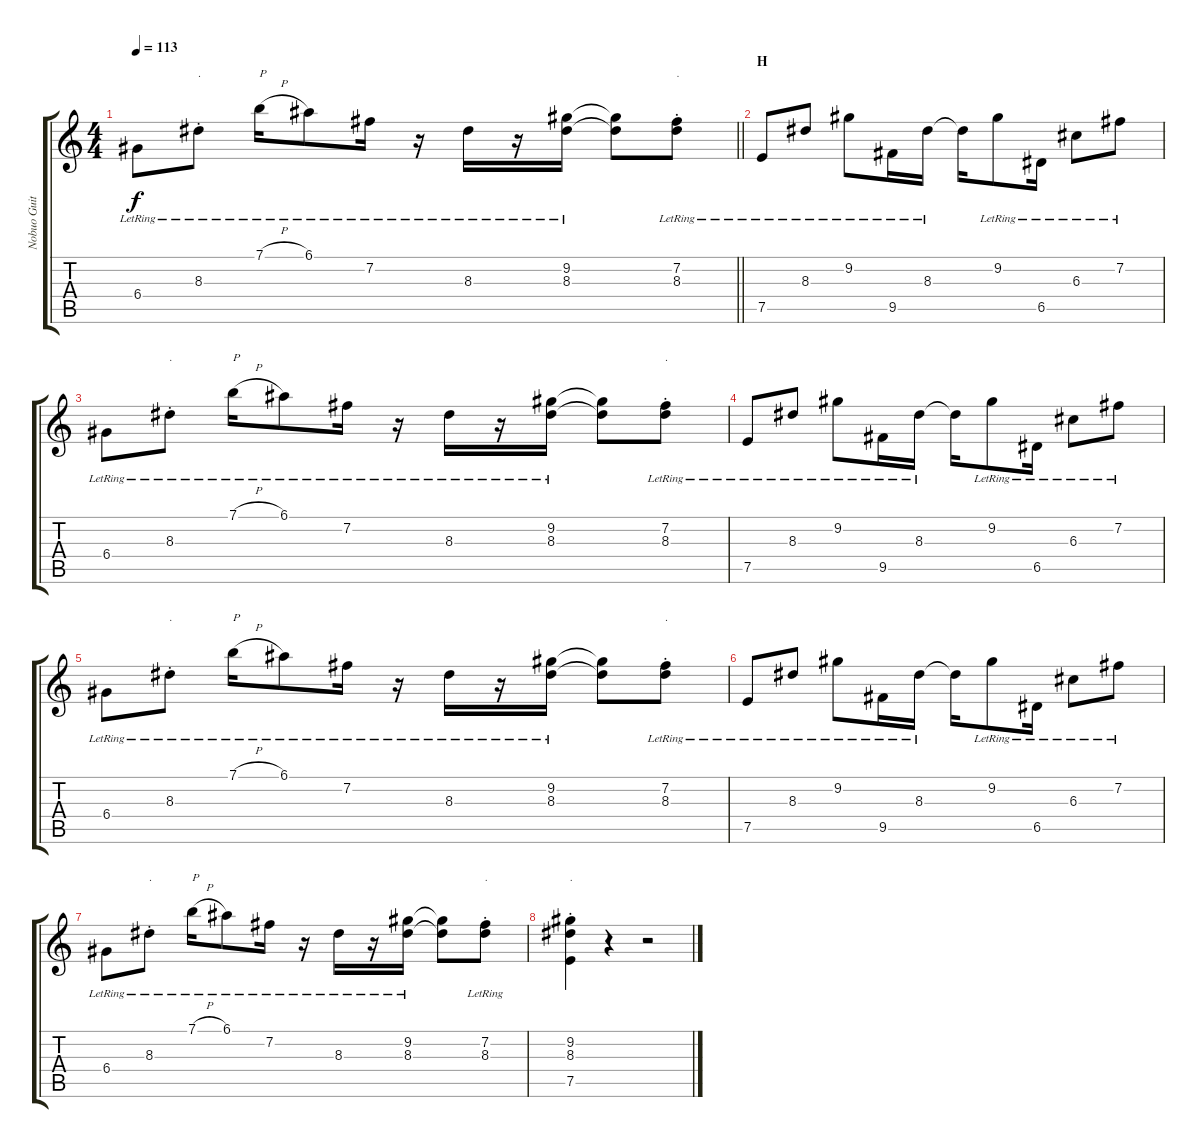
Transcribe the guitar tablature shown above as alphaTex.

\track ("Nobuo Guitar" "Nobuo Guit") {instrument electricguitarjazz}
\staff {score tabs}
\tuning (E4 B3 G3 D3 A2 E2) {hide}
\ts (4 4)
\tempo 113
\clef g2
\barLineRight lightlight
\ks c
6.4{lr}.8{dy f} 8.3{st lr}.8{txt "."} 7.1{h lr}.16{txt "P"} 6.1{lr}.8 7.2{lr}.16 r.16 8.3{lr}.16 r.16 (9.2{lr} 8.3{lr}).16 (9.2{t} 8.3{t}).8 (7.2{st lr} 8.3{st lr}).8{txt "."} |
\section ("" "H")
7.5{lr}.8 8.3{lr}.8 9.2{lr}.8 9.5{lr}.16 8.3{lr}.16 8.3{t}.16 9.2{lr}.8 6.5{lr}.16 6.3{lr}.8 7.2{lr}.8 |
6.4{lr}.8 8.3{st lr}.8{txt "."} 7.1{h lr}.16{txt "P"} 6.1{lr}.8 7.2{lr}.16 r.16 8.3{lr}.16 r.16 (9.2{lr} 8.3{lr}).16 (9.2{t} 8.3{t}).8 (7.2{st lr} 8.3{st lr}).8{txt "."} |
7.5{lr}.8 8.3{lr}.8 9.2{lr}.8 9.5{lr}.16 8.3{lr}.16 8.3{t}.16 9.2{lr}.8 6.5{lr}.16 6.3{lr}.8 7.2{lr}.8 |
6.4{lr}.8 8.3{st lr}.8{txt "."} 7.1{h lr}.16{txt "P"} 6.1{lr}.8 7.2{lr}.16 r.16 8.3{lr}.16 r.16 (9.2{lr} 8.3{lr}).16 (9.2{t} 8.3{t}).8 (7.2{st lr} 8.3{st lr}).8{txt "."} |
7.5{lr}.8 8.3{lr}.8 9.2{lr}.8 9.5{lr}.16 8.3{lr}.16 8.3{t}.16 9.2{lr}.8 6.5{lr}.16 6.3{lr}.8 7.2{lr}.8 |
6.4{lr}.8 8.3{st lr}.8{txt "."} 7.1{h lr}.16{txt "P"} 6.1{lr}.8 7.2{lr}.16 r.16 8.3{lr}.16 r.16 (9.2{lr} 8.3{lr}).16 (9.2{t} 8.3{t}).8 (7.2{st lr} 8.3{st lr}).8{txt "."} |
(9.2{st} 8.3{st} 7.5{st}).4{txt "."} r.4 r.2
